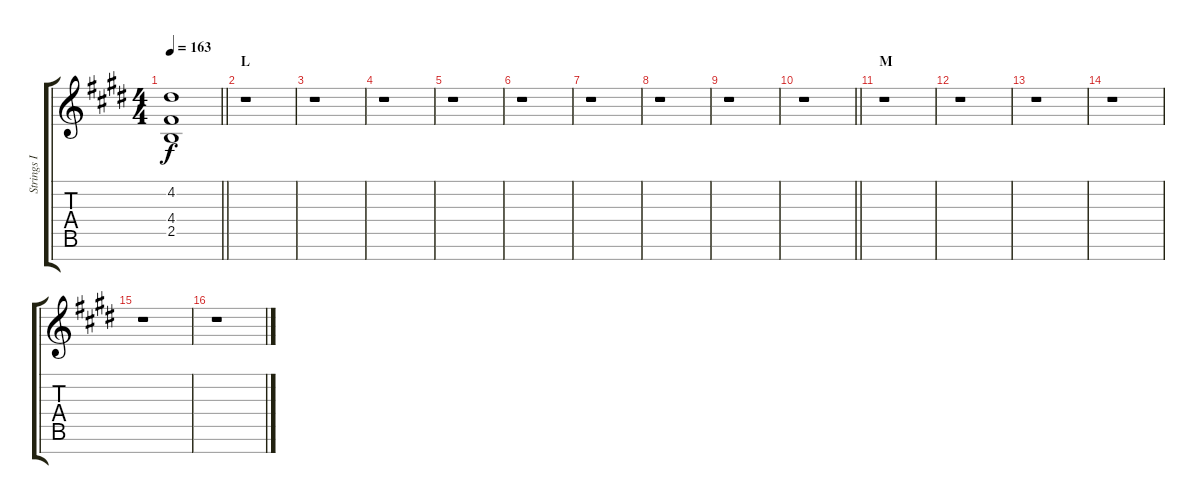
\track ("Strings I" "Strings I") {instrument stringensemble1}
\staff {score tabs}
\tuning (E5 B4 G4 D4 A3 E3 B2) {hide}
\ts (4 4)
\tempo 163
\clef g2
\barLineRight lightlight
\ks e
(4.2 4.4 2.5).1{dy f} |
\section ("" "L")
r.1 |
r.1 |
r.1 |
r.1 |
r.1 |
r.1 |
r.1 |
r.1 |
\barLineRight lightlight
r.1 |
\section ("" "M")
r.1 |
r.1 |
r.1 |
r.1 |
r.1 |
r.1
